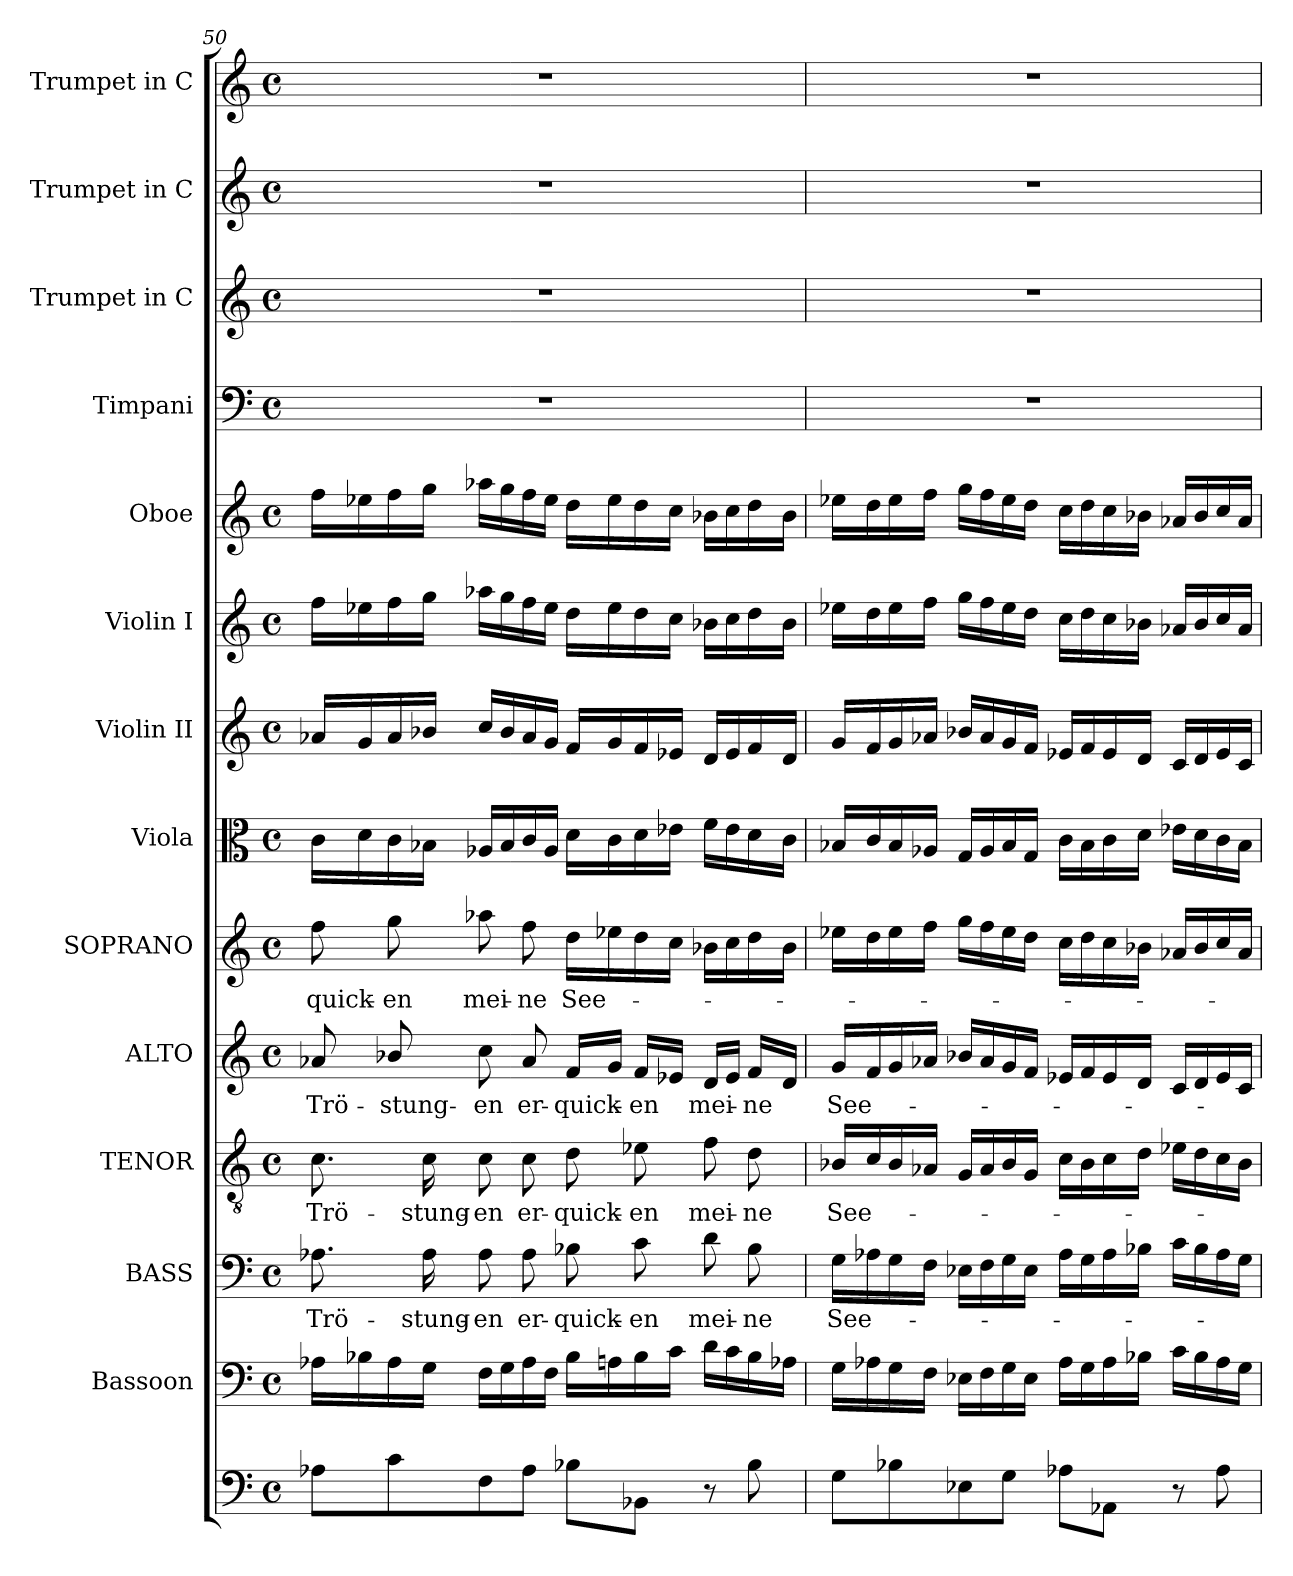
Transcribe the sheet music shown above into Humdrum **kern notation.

**kern	**kern	**kern	**text	**kern	**text	**kern	**text	**kern	**text	**kern	**kern	**kern	**kern	**kern	**kern	**kern	**kern
*part14	*part13	*part12	*part12	*part11	*part11	*part10	*part10	*part9	*part9	*part8	*part7	*part6	*part5	*part4	*part3	*part2	*part1
*staff14	*staff13	*staff12	*staff12	*staff11	*staff11	*staff10	*staff10	*staff9	*staff9	*staff8	*staff7	*staff6	*staff5	*staff4	*staff3	*staff2	*staff1
*	*I"Bassoon	*I"BASS	*	*I"TENOR	*	*I"ALTO	*	*I"SOPRANO	*	*I"Viola	*I"Violin II	*I"Violin I	*I"Oboe	*I"Timpani	*I"Trumpet in C	*I"Trumpet in C	*I"Trumpet in C
*	*	*	*	*	*	*I'Alto	*	*I'Soprano	*	*I'Viola	*I'Violin II	*I'Violin I	*I'Oboe	*I'Timp.	*	*	*
*clefF4	*clefF4	*clefF4	*	*clefGv2	*	*clefG2	*	*clefG2	*	*clefC3	*clefG2	*clefG2	*clefG2	*clefF4	*clefG2	*clefG2	*clefG2
*	*	*	*	*ITrd7c12	*	*	*	*	*	*	*	*	*	*	*	*	*
*k[]	*k[]	*k[]	*	*k[]	*	*k[]	*	*k[]	*	*k[]	*k[]	*k[]	*k[]	*k[]	*k[]	*k[]	*k[]
*C:	*C:	*C:	*	*C:	*	*C:	*	*C:	*	*C:	*C:	*C:	*C:	*C:	*C:	*C:	*C:
*M4/4	*M4/4	*M4/4	*	*M4/4	*	*M4/4	*	*M4/4	*	*M4/4	*M4/4	*M4/4	*M4/4	*M4/4	*M4/4	*M4/4	*M4/4
*met(c)	*met(c)	*met(c)	*	*met(c)	*	*met(c)	*	*met(c)	*	*met(c)	*met(c)	*met(c)	*met(c)	*met(c)	*met(c)	*met(c)	*met(c)
=50	=50	=50	=50	=50	=50	=50	=50	=50	=50	=50	=50	=50	=50	=50	=50	=50	=50
!	!	!	!LO:LY:b:color=#000000	!	!	!	!	!	!	!	!	!	!	!	!	!	!
!	!	!	!	!	!LO:LY:b:color=#000000	!	!	!	!	!	!	!	!	!	!	!	!
!	!	!	!	!	!	!	!LO:LY:b:color=#000000	!	!	!	!	!	!	!	!	!	!
!	!	!	!	!	!	!	!	!	!LO:LY:b:color=#000000	!	!	!	!	!	!	!	!
8A-Xi\L	16A-Xi\LL	8.A-Xi\	Trö-	8.Ci\	Trö-	8a-Xi/	Trö-	8ffi\	-quick-	16ci\LL	16a-Xi/LL	16ffi\LL	16ffi\LL	1r	1r	1r	1r
.	16B-i\	.	.	.	.	.	.	.	.	16di\	16gi/	16ee-i\	16ee-i\	.	.	.	.
!	!	!	!	!	!	!	!LO:LY:b:color=#000000	!	!	!	!	!	!	!	!	!	!
!	!	!	!	!	!	!	!	!	!LO:LY:b:color=#000000	!	!	!	!	!	!	!	!
8ci\	16A-i\	.	.	.	.	8b-i/	-stung-	8ggi\	-en	16ci\	16a-i/	16ffi\	16ffi\	.	.	.	.
!	!	!	!LO:LY:b:color=#000000	!	!	!	!	!	!	!	!	!	!	!	!	!	!
!	!	!	!	!	!LO:LY:b:color=#000000	!	!	!	!	!	!	!	!	!	!	!	!
.	16Gi\JJ	16A-i\	-stung-	16Ci\	-stung-	.	.	.	.	16B-i\JJ	16b-i/JJ	16ggi\JJ	16ggi\JJ	.	.	.	.
!	!	!	!LO:LY:b:color=#000000	!	!	!	!	!	!	!	!	!	!	!	!	!	!
!	!	!	!	!	!LO:LY:b:color=#000000	!	!	!	!	!	!	!	!	!	!	!	!
!	!	!	!	!	!	!	!LO:LY:b:color=#000000	!	!	!	!	!	!	!	!	!	!
!	!	!	!	!	!	!	!	!	!LO:LY:b:color=#000000	!	!	!	!	!	!	!	!
8Fi\	16Fi\LL	8A-i\	-en	8Ci\	-en	8cci\	-en	8aa-Xi\	mei-	16A-Xi/LL	16cci/LL	16aa-Xi\LL	16aa-Xi\LL	.	.	.	.
.	16Gi\	.	.	.	.	.	.	.	.	16B-i/	16b-i/	16ggi\	16ggi\	.	.	.	.
!	!	!	!LO:LY:b:color=#000000	!	!	!	!	!	!	!	!	!	!	!	!	!	!
!	!	!	!	!	!LO:LY:b:color=#000000	!	!	!	!	!	!	!	!	!	!	!	!
!	!	!	!	!	!	!	!LO:LY:b:color=#000000	!	!	!	!	!	!	!	!	!	!
!	!	!	!	!	!	!	!	!	!LO:LY:b:color=#000000	!	!	!	!	!	!	!	!
8A-i\J	16A-i\	8A-i\	er-	8Ci\	er-	8a-i/	er-	8ffi\	-ne	16ci/	16a-i/	16ffi\	16ffi\	.	.	.	.
.	16Fi\JJ	.	.	.	.	.	.	.	.	16A-i/JJ	16gi/JJ	16ee-i\JJ	16ee-i\JJ	.	.	.	.
!	!	!	!LO:LY:b:color=#000000	!	!	!	!	!	!	!	!	!	!	!	!	!	!
!	!	!	!	!	!LO:LY:b:color=#000000	!	!	!	!	!	!	!	!	!	!	!	!
!	!	!	!	!	!	!	!LO:LY:b:color=#000000	!	!	!	!	!	!	!	!	!	!
!	!	!	!	!	!	!	!	!	!LO:LY:b:color=#000000	!	!	!	!	!	!	!	!
8B-i\L	16B-i\LL	8B-i\	-quick-	8Di\	-quick-	16fi/LL	-quick-	16ddi\LL	See-	16di\LL	16fi/LL	16ddi\LL	16ddi\LL	.	.	.	.
.	16Ani\	.	.	.	.	16gi/JJ	.	16ee-i\	.	16ci\	16gi/	16ee-i\	16ee-i\	.	.	.	.
!	!	!	!LO:LY:b:color=#000000	!	!	!	!	!	!	!	!	!	!	!	!	!	!
!	!	!	!	!	!LO:LY:b:color=#000000	!	!	!	!	!	!	!	!	!	!	!	!
!	!	!	!	!	!	!	!LO:LY:b:color=#000000	!	!	!	!	!	!	!	!	!	!
8BB-i\J	16B-i\	8ci\	-en	8E-i\	-en	16fi/LL	-en	16ddi\	.	16di\	16fi/	16ddi\	16ddi\	.	.	.	.
.	16ci\JJ	.	.	.	.	16e-i/JJ	.	16cci\JJ	.	16e-i\JJ	16e-i/JJ	16cci\JJ	16cci\JJ	.	.	.	.
!	!	!	!LO:LY:b:color=#000000	!	!	!	!	!	!	!	!	!	!	!	!	!	!
!	!	!	!	!	!LO:LY:b:color=#000000	!	!	!	!	!	!	!	!	!	!	!	!
!	!	!	!	!	!	!	!LO:LY:b:color=#000000	!	!	!	!	!	!	!	!	!	!
8r	16di\LL	8di\	mei-	8Fi\	mei-	16di/LL	mei-	16b-i\LL	.	16fi\LL	16di/LL	16b-i\LL	16b-i\LL	.	.	.	.
.	16ci\	.	.	.	.	16e-i/JJ	.	16cci\	.	16e-i\	16e-i/	16cci\	16cci\	.	.	.	.
!	!	!	!LO:LY:b:color=#000000	!	!	!	!	!	!	!	!	!	!	!	!	!	!
!	!	!	!	!	!LO:LY:b:color=#000000	!	!	!	!	!	!	!	!	!	!	!	!
!	!	!	!	!	!	!	!LO:LY:b:color=#000000	!	!	!	!	!	!	!	!	!	!
8B-i\	16B-i\	8B-i\	-ne	8Di\	-ne	16fi/LL	-ne	16ddi\	.	16di\	16fi/	16ddi\	16ddi\	.	.	.	.
.	16A-Xi\JJ	.	.	.	.	16di/JJ	.	16b-i\JJ	.	16ci\JJ	16di/JJ	16b-i\JJ	16b-i\JJ	.	.	.	.
!!LO:LB:g=z
=51	=51	=51	=51	=51	=51	=51	=51	=51	=51	=51	=51	=51	=51	=51	=51	=51	=51
!	!	!	!LO:LY:b:color=#000000	!	!	!	!	!	!	!	!	!	!	!	!	!	!
!	!	!	!	!	!LO:LY:b:color=#000000	!	!	!	!	!	!	!	!	!	!	!	!
!	!	!	!	!	!	!	!LO:LY:b:color=#000000	!	!	!	!	!	!	!	!	!	!
8Gi\L	16Gi\LL	16Gi\LL	See-	16BB-i/LL	See-	16gi/LL	See-	16ee-i\LL	.	16B-i/LL	16gi/LL	16ee-i\LL	16ee-i\LL	1r	1r	1r	1r
.	16A-Xi\	16A-Xi\	.	16Ci/	.	16fi/	.	16ddi\	.	16ci/	16fi/	16ddi\	16ddi\	.	.	.	.
8B-i\	16Gi\	16Gi\	.	16BB-i/	.	16gi/	.	16ee-i\	.	16B-i/	16gi/	16ee-i\	16ee-i\	.	.	.	.
.	16Fi\JJ	16Fi\JJ	.	16AA-Xi/JJ	.	16a-Xi/JJ	.	16ffi\JJ	.	16A-Xi/JJ	16a-Xi/JJ	16ffi\JJ	16ffi\JJ	.	.	.	.
8E-i\	16E-i\LL	16E-i\LL	.	16GGi/LL	.	16b-i/LL	.	16ggi\LL	.	16Gi/LL	16b-i/LL	16ggi\LL	16ggi\LL	.	.	.	.
.	16Fi\	16Fi\	.	16AA-i/	.	16a-i/	.	16ffi\	.	16A-i/	16a-i/	16ffi\	16ffi\	.	.	.	.
8Gi\J	16Gi\	16Gi\	.	16BB-i/	.	16gi/	.	16ee-i\	.	16B-i/	16gi/	16ee-i\	16ee-i\	.	.	.	.
.	16E-i\JJ	16E-i\JJ	.	16GGi/JJ	.	16fi/JJ	.	16ddi\JJ	.	16Gi/JJ	16fi/JJ	16ddi\JJ	16ddi\JJ	.	.	.	.
8A-Xi\L	16A-i\LL	16A-i\LL	.	16Ci\LL	.	16e-i/LL	.	16cci\LL	.	16ci\LL	16e-i/LL	16cci\LL	16cci\LL	.	.	.	.
.	16Gi\	16Gi\	.	16BB-i\	.	16fi/	.	16ddi\	.	16B-i\	16fi/	16ddi\	16ddi\	.	.	.	.
8AA-Xi\J	16A-i\	16A-i\	.	16Ci\	.	16e-i/	.	16cci\	.	16ci\	16e-i/	16cci\	16cci\	.	.	.	.
.	16B-i\JJ	16B-i\JJ	.	16Di\JJ	.	16di/JJ	.	16b-i\JJ	.	16di\JJ	16di/JJ	16b-i\JJ	16b-i\JJ	.	.	.	.
8r	16ci\LL	16ci\LL	.	16E-i\LL	.	16ci/LL	.	16a-Xi/LL	.	16e-i\LL	16ci/LL	16a-Xi/LL	16a-Xi/LL	.	.	.	.
.	16B-i\	16B-i\	.	16Di\	.	16di/	.	16b-i/	.	16di\	16di/	16b-i/	16b-i/	.	.	.	.
8A-i\	16A-i\	16A-i\	.	16Ci\	.	16e-i/	.	16cci/	.	16ci\	16e-i/	16cci/	16cci/	.	.	.	.
.	16Gi\JJ	16Gi\JJ	.	16BB-i\JJ	.	16ci/JJ	.	16a-i/JJ	.	16B-i\JJ	16ci/JJ	16a-i/JJ	16a-i/JJ	.	.	.	.
=	=	=	=	=	=	=	=	=	=	=	=	=	=	=	=	=	=
*-	*-	*-	*-	*-	*-	*-	*-	*-	*-	*-	*-	*-	*-	*-	*-	*-	*-
